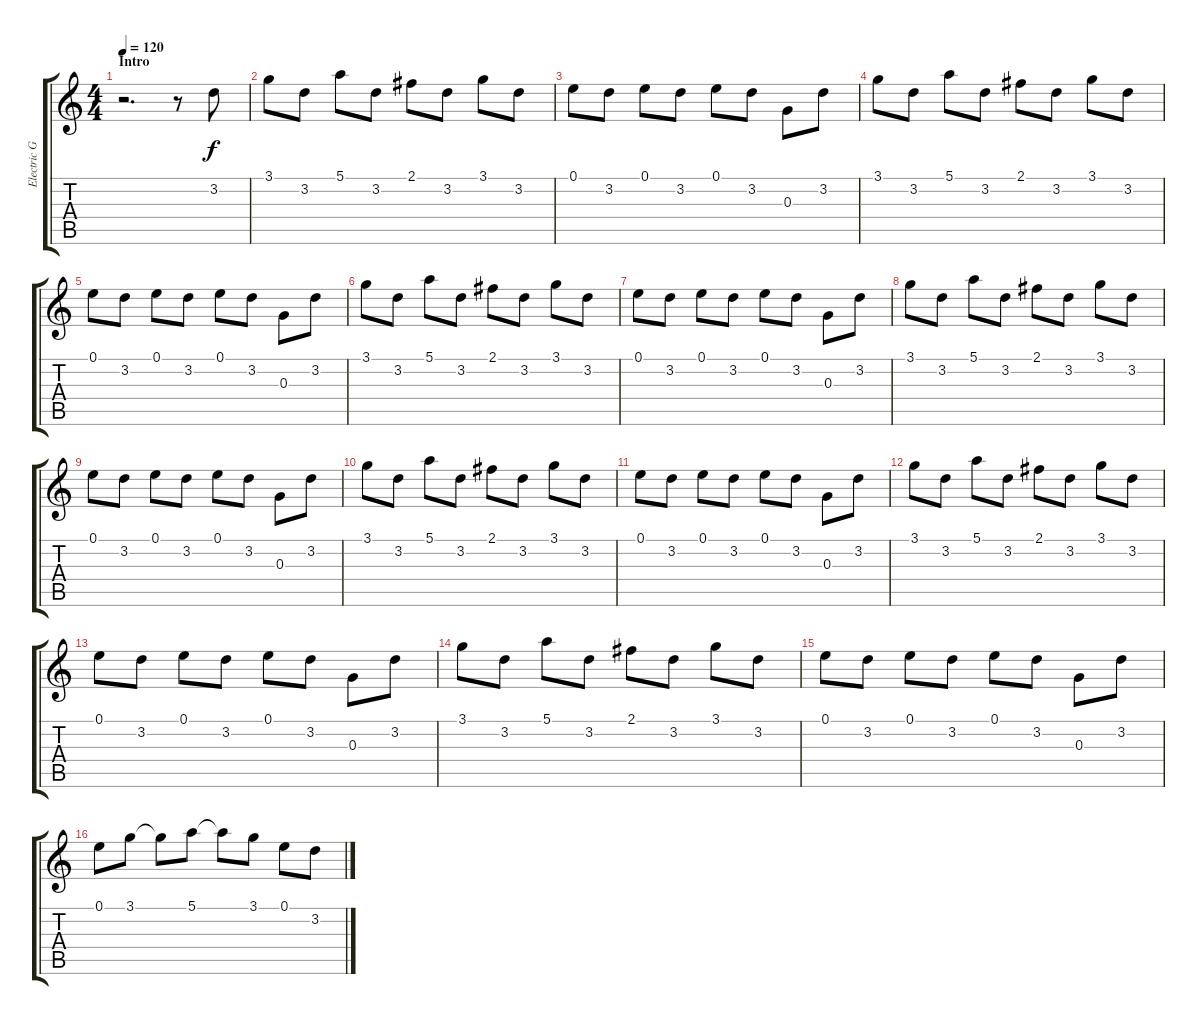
\track ("Electric Guitar 2" "Electric G") {instrument electricguitarjazz}
\staff {score tabs}
\tuning (E4 B3 G3 D3 A2 E2) {hide}
\ts (4 4)
\section ("" "Intro")
\tempo 120
\clef g2
\ks c
r.2{d dy f instrument electricguitarjazz} r.8 3.2.8 |
3.1.8 3.2.8 5.1.8 3.2.8 2.1.8 3.2.8 3.1.8 3.2.8 |
0.1.8 3.2.8 0.1.8 3.2.8 0.1.8 3.2.8 0.3.8 3.2.8 |
3.1.8 3.2.8 5.1.8 3.2.8 2.1.8 3.2.8 3.1.8 3.2.8 |
0.1.8 3.2.8 0.1.8 3.2.8 0.1.8 3.2.8 0.3.8 3.2.8 |
3.1.8 3.2.8 5.1.8 3.2.8 2.1.8 3.2.8 3.1.8 3.2.8 |
0.1.8 3.2.8 0.1.8 3.2.8 0.1.8 3.2.8 0.3.8 3.2.8 |
3.1.8 3.2.8 5.1.8 3.2.8 2.1.8 3.2.8 3.1.8 3.2.8 |
0.1.8 3.2.8 0.1.8 3.2.8 0.1.8 3.2.8 0.3.8 3.2.8 |
3.1.8 3.2.8 5.1.8 3.2.8 2.1.8 3.2.8 3.1.8 3.2.8 |
0.1.8 3.2.8 0.1.8 3.2.8 0.1.8 3.2.8 0.3.8 3.2.8 |
3.1.8 3.2.8 5.1.8 3.2.8 2.1.8 3.2.8 3.1.8 3.2.8 |
0.1.8 3.2.8 0.1.8 3.2.8 0.1.8 3.2.8 0.3.8 3.2.8 |
3.1.8 3.2.8 5.1.8 3.2.8 2.1.8 3.2.8 3.1.8 3.2.8 |
0.1.8 3.2.8 0.1.8 3.2.8 0.1.8 3.2.8 0.3.8 3.2.8 |
0.1.8 3.1.8 3.1{t}.8 5.1.8 5.1{t}.8 3.1.8 0.1.8 3.2.8
